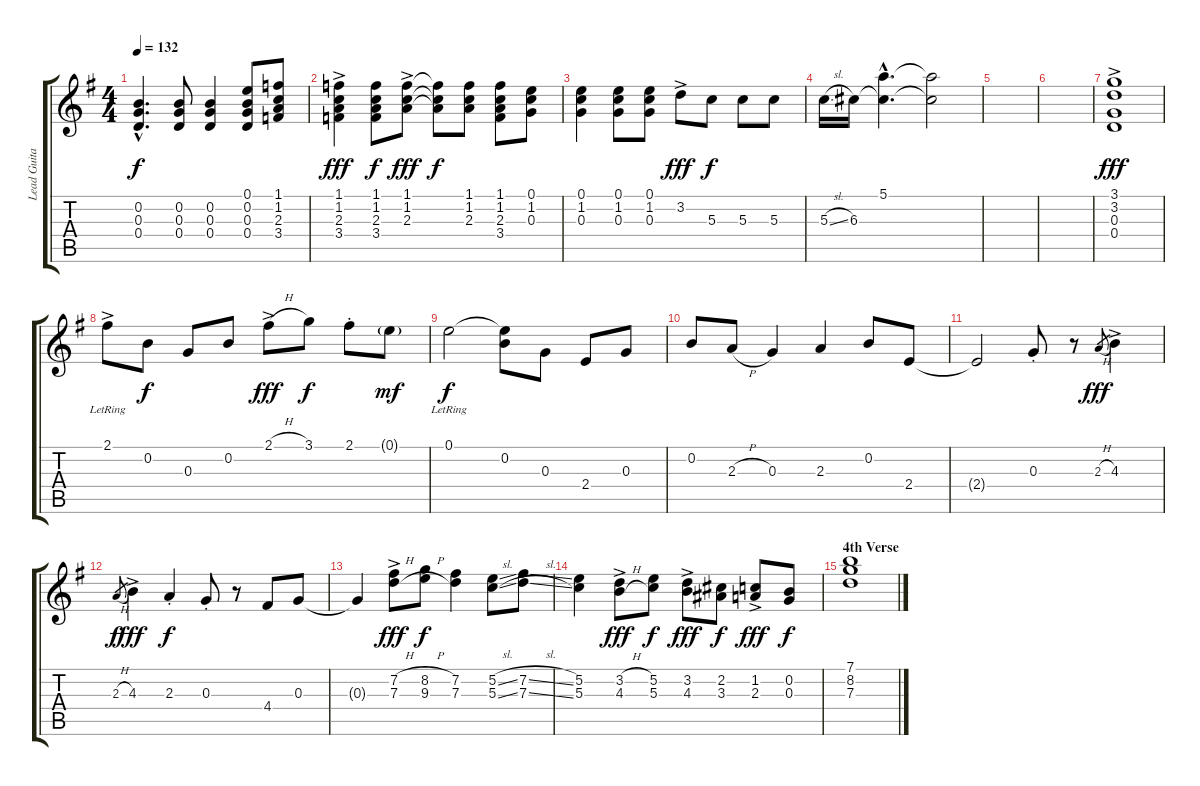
\track ("Lead Guitar" "Lead Guita") {instrument electricguitarclean}
\staff {score tabs}
\tuning (E4 B3 G3 D3 A2 E2) {hide}
\ts (4 4)
\tempo 132
\clef g2
\ks g
(0.2{hac} 0.3{hac} 0.4{hac}).4{d dy f} (0.2 0.3 0.4).8 (0.2 0.3 0.4).4 (0.1 0.2 0.3 0.4).8 (1.1 1.2 2.3 3.4).8 |
(1.1{ac} 1.2 2.3 3.4).4{dy fff} (1.1 1.2 2.3 3.4).8{dy f} (1.1{ac} 1.2 2.3).8{dy fff} (1.1{t} 1.2{t} 2.3{t}).8{dy f} (1.1 1.2 2.3).8 (1.1 1.2 2.3 3.4).8 (0.1 1.2 0.3).8 |
(0.1 1.2 0.3).4 (0.1 1.2 0.3).8 (0.1 1.2 0.3).8 3.2{ac}.8{dy fff} 5.3.8{dy f} 5.3.8 5.3.8 |
5.3{sl}.16 6.3.16 (5.1{hac} 6.3{hac t}).4{d} (5.1{t} 6.3{t}).2 |
|
|
(3.1{ac} 3.2 0.3 0.4).1{dy fff} |
2.1{ac lr}.8 0.2.8{dy f} 0.3.8 0.2.8 2.1{h ac}.8{dy fff} 3.1.8{dy f} 2.1{st}.8 0.1{g}.8{dy mf} |
0.1{lr}.2{dy f} (0.1{t} 0.2).8 0.3.8 2.4.8 0.3.8 |
0.2.8 2.3{h}.8 0.3.4 2.3.4 0.2.8 2.4.8 |
2.4{t}.2 0.3{st}.8 r.8 2.3{h}.8{gr dy fff} 4.3{ac}.4 |
2.3{h}.8{gr dy f} 4.3{ac}.4{dy fff} 2.3{st}.4{dy f} 0.3{st}.8 r.8 4.4.8 0.3.8 |
0.3{t}.4 (7.2{h ac} 7.3{h}).8{dy fff} (8.2{h} 9.3{h}).8{dy f} (7.2 7.3).4 (5.2{sl} 5.3{sl}).8 (7.2{sl} 7.3{sl}).8 |
(5.2 5.3).4 (3.2{h ac} 4.3{h}).8{dy fff} (5.2 5.3).8{dy f} (3.2{ac} 4.3).8{dy fff} (2.2 3.3).8{dy f} (1.2{ac} 2.3).8{dy fff} (0.2 0.3).8{dy f} |
\section ("" "4th Verse")
(7.1 8.2 7.3).1
